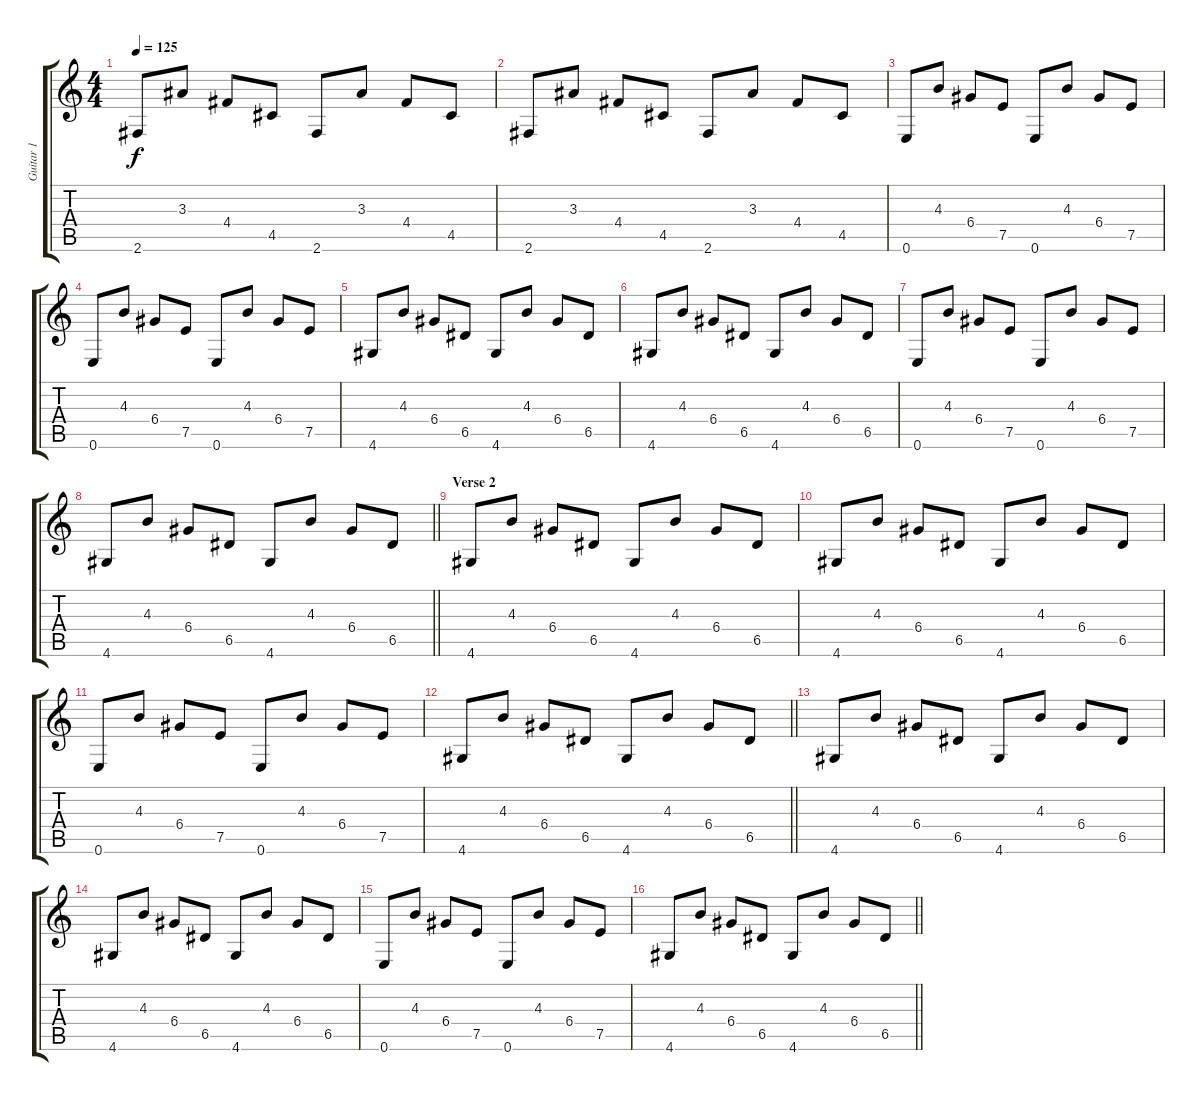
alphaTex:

\track ("Guitar 1" "Guitar 1") {instrument overdrivenguitar}
\staff {score tabs}
\tuning (E4 B3 G3 D3 A2 E2) {hide}
\ts (4 4)
\tempo 125
\clef g2
\ks c
2.6.8{dy f} 3.3.8 4.4.8 4.5.8 2.6.8 3.3.8 4.4.8 4.5.8 |
2.6.8 3.3.8 4.4.8 4.5.8 2.6.8 3.3.8 4.4.8 4.5.8 |
0.6.8 4.3.8 6.4.8 7.5.8 0.6.8 4.3.8 6.4.8 7.5.8 |
0.6.8 4.3.8 6.4.8 7.5.8 0.6.8 4.3.8 6.4.8 7.5.8 |
4.6.8 4.3.8 6.4.8 6.5.8 4.6.8 4.3.8 6.4.8 6.5.8 |
4.6.8 4.3.8 6.4.8 6.5.8 4.6.8 4.3.8 6.4.8 6.5.8 |
0.6.8 4.3.8 6.4.8 7.5.8 0.6.8 4.3.8 6.4.8 7.5.8 |
\barLineRight lightlight
4.6.8 4.3.8 6.4.8 6.5.8 4.6.8 4.3.8 6.4.8 6.5.8 |
\section ("" "Verse 2")
4.6.8 4.3.8 6.4.8 6.5.8 4.6.8 4.3.8 6.4.8 6.5.8 |
4.6.8 4.3.8 6.4.8 6.5.8 4.6.8 4.3.8 6.4.8 6.5.8 |
0.6.8 4.3.8 6.4.8 7.5.8 0.6.8 4.3.8 6.4.8 7.5.8 |
\barLineRight lightlight
4.6.8 4.3.8 6.4.8 6.5.8 4.6.8 4.3.8 6.4.8 6.5.8 |
4.6.8 4.3.8 6.4.8 6.5.8 4.6.8 4.3.8 6.4.8 6.5.8 |
4.6.8 4.3.8 6.4.8 6.5.8 4.6.8 4.3.8 6.4.8 6.5.8 |
0.6.8 4.3.8 6.4.8 7.5.8 0.6.8 4.3.8 6.4.8 7.5.8 |
\barLineRight lightlight
4.6.8 4.3.8 6.4.8 6.5.8 4.6.8 4.3.8 6.4.8 6.5.8
